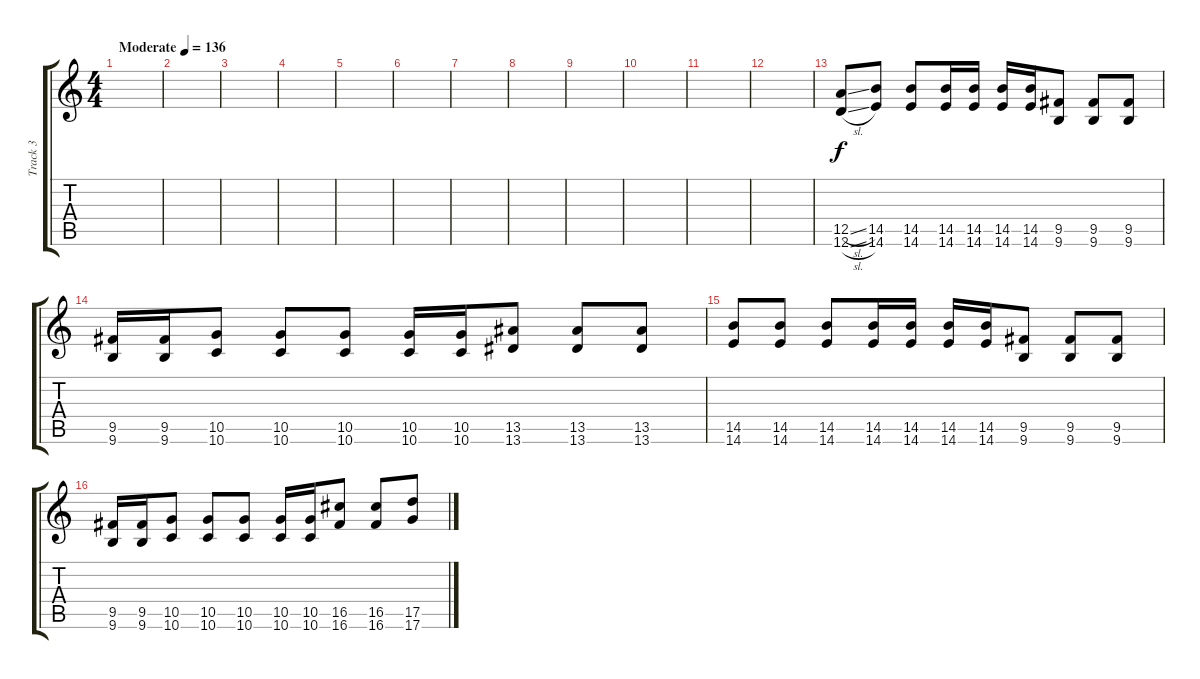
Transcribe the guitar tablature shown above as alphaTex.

\track ("Track 3" "Track 3") {instrument overdrivenguitar}
\staff {score tabs}
\tuning (E4 B3 G3 D3 A2 D2) {hide}
\ts (4 4)
\tempo (136 "Moderate")
\clef g2
\ks c
|
|
|
|
|
|
|
|
|
|
|
|
(12.5{sl} 12.6{sl}).8 (14.5 14.6).8 (14.5 14.6).8 (14.5 14.6).16 (14.5 14.6).16 (14.5 14.6).16 (14.5 14.6).16 (9.5 9.6).8 (9.5 9.6).8 (9.5 9.6).8 |
(9.5 9.6).16 (9.5 9.6).16 (10.5 10.6).8 (10.5 10.6).8 (10.5 10.6).8 (10.5 10.6).16 (10.5 10.6).16 (13.5 13.6).8 (13.5 13.6).8 (13.5 13.6).8 |
(14.5 14.6).8 (14.5 14.6).8 (14.5 14.6).8 (14.5 14.6).16 (14.5 14.6).16 (14.5 14.6).16 (14.5 14.6).16 (9.5 9.6).8 (9.5 9.6).8 (9.5 9.6).8 |
(9.5 9.6).16 (9.5 9.6).16 (10.5 10.6).8 (10.5 10.6).8 (10.5 10.6).8 (10.5 10.6).16 (10.5 10.6).16 (16.5 16.6).8 (16.5 16.6).8 (17.5 17.6).8
